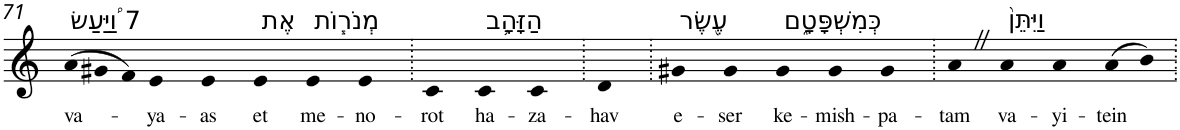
**kern	**text
*part1	*part1
*staff1	*staff1
*I"Piano	*
*I'Pno	*
!!LO:PB:g=z
*clefG2	*
*k[]	*
*Xtuplet	*
=71	=71
!LO:TX:a:t=7 וַ֠יַּעַשׂ	!
!	!LO:LY:b
(>12a	va-
12g#X	.
12f)	.
!	!LO:LY:b
4e	-ya-
!	!LO:LY:b
4e	-as
!LO:TX:a:t=אֶת	!
!	!LO:LY:b
4e	et
!LO:TX:a:t=מְנֹר֧וֹת	!
!	!LO:LY:b
4e	me-
!	!LO:LY:b
4e	-no-
=72.	=72.
!	!LO:LY:b
4c	-rot
!LO:TX:a:t=הַזָּהָ֛ב	!
!	!LO:LY:b
4c	ha-
!	!LO:LY:b
4c	-za-
=73.	=73.
!	!LO:LY:b
4d	-hav
=74.	=74.
!LO:TX:a:t=עֶ֖שֶׂר	!
!	!LO:LY:b
4g#X	e-
!	!LO:LY:b
4g#	-ser
!LO:TX:a:t=כְּמִשְׁפָּטָ֑ם	!
!	!LO:LY:b
4g#	ke-
!	!LO:LY:b
4g#	-mish-
!	!LO:LY:b
4g#	-pa-
=75.	=75.
!	!LO:LY:b
4aZ	-tam
!LO:TX:a:t=וַיִּתֵּן֙	!
!	!LO:LY:b
4a	va-
!	!LO:LY:b
4a	-yi-
!	!LO:LY:b
(>8a	-tein
8b)	.
=.	=.
*-	*-
